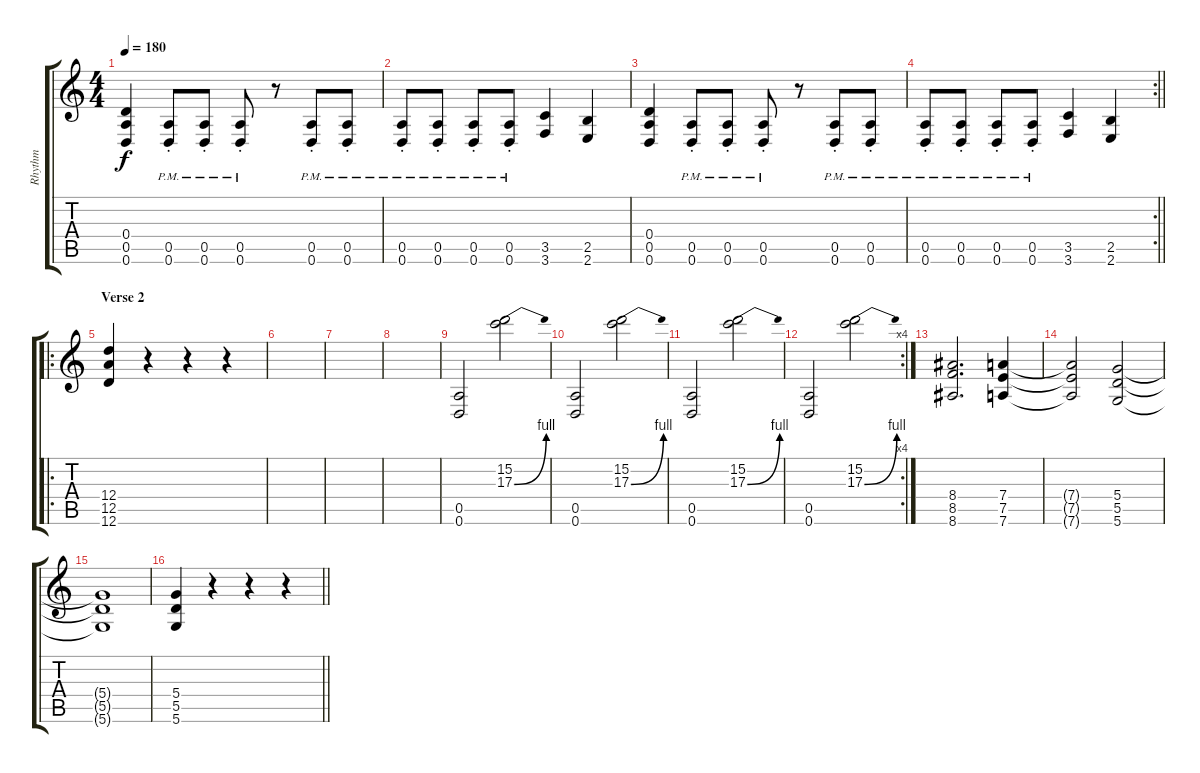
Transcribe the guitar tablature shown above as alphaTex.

\track ("Rhythm" "Rhythm") {instrument distortionguitar}
\staff {score tabs}
\tuning (E4 B3 G3 D3 A2 D2) {hide}
\ts (4 4)
\tempo 180
\clef g2
\ks c
(0.4 0.5 0.6).4{dy f} (0.5{pm st} 0.6{pm st}).8 (0.5{pm st} 0.6{pm st}).8 (0.5{pm st} 0.6{pm st}).8 r.8 (0.5{pm st} 0.6{pm st}).8 (0.5{pm st} 0.6{pm st}).8 |
(0.5{pm st} 0.6{pm st}).8 (0.5{pm st} 0.6{pm st}).8 (0.5{pm st} 0.6{pm st}).8 (0.5{pm st} 0.6{pm st}).8 (3.5 3.6).4 (2.5 2.6).4 |
(0.4 0.5 0.6).4 (0.5{pm st} 0.6{pm st}).8 (0.5{pm st} 0.6{pm st}).8 (0.5{pm st} 0.6{pm st}).8 r.8 (0.5{pm st} 0.6{pm st}).8 (0.5{pm st} 0.6{pm st}).8 |
\rc 2
\barLineRight lightlight
(0.5{pm st} 0.6{pm st}).8 (0.5{pm st} 0.6{pm st}).8 (0.5{pm st} 0.6{pm st}).8 (0.5{pm st} 0.6{pm st}).8 (3.5 3.6).4 (2.5 2.6).4 |
\ro
\section ("" "Verse 2")
(12.4 12.5 12.6).4 r.4 r.4 r.4 |
|
|
|
(0.5 0.6).2 (15.2 17.3{be (bend 0 0 60 4)}).2 |
(0.5 0.6).2 (15.2 17.3{be (bend 0 0 60 4)}).2 |
(0.5 0.6).2 (15.2 17.3{be (bend 0 0 60 4)}).2 |
\rc 4
(0.5 0.6).2 (15.2 17.3{be (bend 0 0 60 4)}).2 |
(8.4 8.5 8.6).2{d} (7.4 7.5 7.6).4 |
(7.4{t} 7.5{t} 7.6{t}).2 (5.4 5.5 5.6).2 |
(5.4{t} 5.5{t} 5.6{t}).1 |
\barLineRight lightlight
(5.4 5.5 5.6).4 r.4 r.4 r.4
